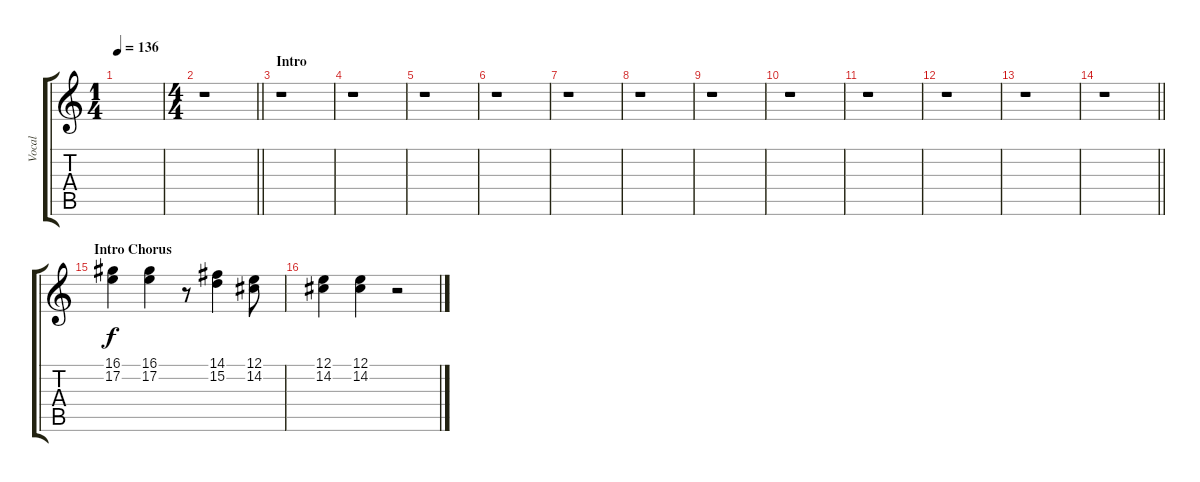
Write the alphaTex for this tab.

\track ("Vocal" "Vocal") {instrument lead2sawtooth}
\staff {score tabs}
\tuning (E4 B3 G3 D3 A2 E2) {hide}
\ts (1 4)
\tempo 136
\clef g2
\ks c
|
\ts (4 4)
\barLineRight lightlight
r.1 |
\section ("" "Intro")
r.1 |
r.1 |
r.1 |
r.1 |
r.1 |
r.1 |
r.1 |
r.1 |
r.1 |
r.1 |
r.1 |
\barLineRight lightlight
r.1 |
\section ("" "Intro Chorus")
(16.1 17.2).4 (16.1 17.2).4 r.8 (14.1 15.2).4 (12.1 14.2).8 |
(12.1 14.2).4 (12.1 14.2).4 r.2
